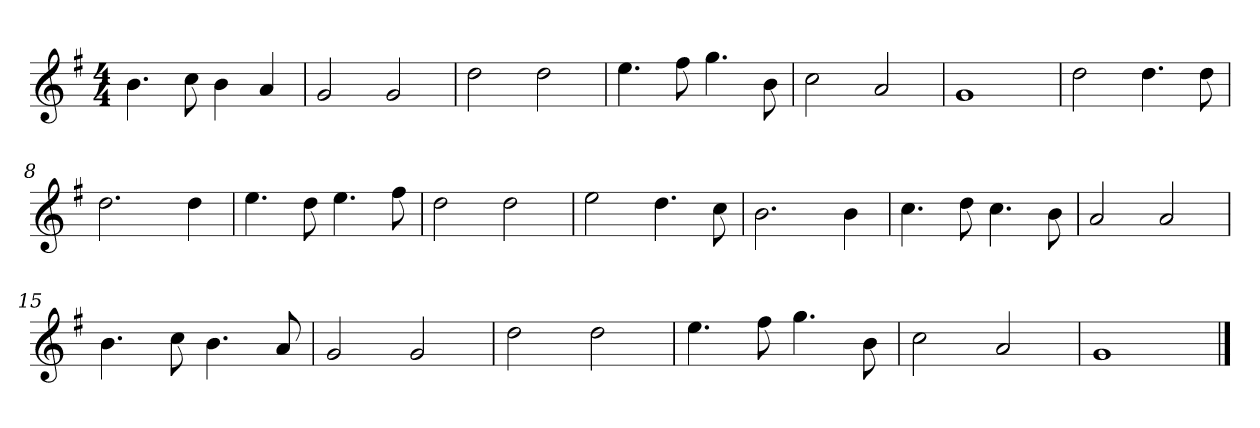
**kern
*part1
*staff1
*k[f#]
*M4/4
*MM120
=1
4.b
8cc
4b
4a
=2
2g
2g
=3
2dd
2dd
=4
4.ee
8ff#
4.gg
8b
=5
2cc
2a
=6
1g
=7
2dd
4.dd
8dd
=8
2.dd
4dd
=9
4.ee
8dd
4.ee
8ff#
=10
2dd
2dd
=11
2ee
4.dd
8cc
=12
2.b
4b
=13
4.cc
8dd
4.cc
8b
=14
2a
2a
=15
4.b
8cc
4.b
8a
=16
2g
2g
=17
2dd
2dd
=18
4.ee
8ff#
4.gg
8b
=19
2cc
2a
=20
1g
==
*-
